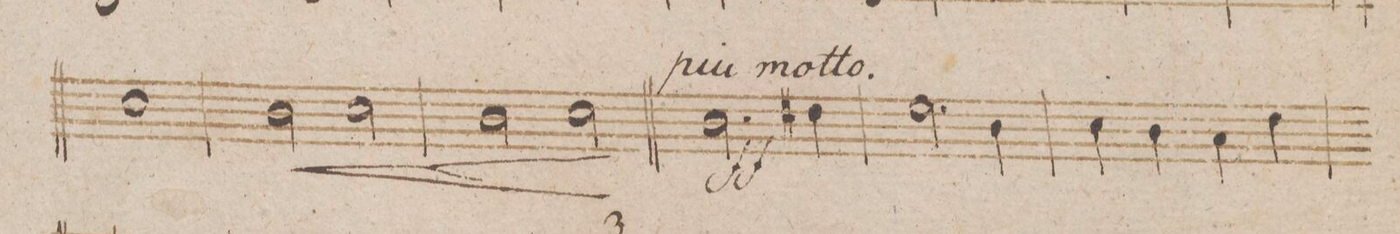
**kern	**dynam
*I"Clarinetto 2do in B.	*
*clefG2	*
*k[b-]	*
*met(c)	*
*M4/4	*
1b-	.
=158	=158
2a\	<
2b-\	.
=159	=159
2a\	.
2b-\	[[
=160||	=160||
2.a\	ff
4cc#X\	.
=161	=161
2.dd\	.
4a\	.
=162	=162
4b-\	.
4a\	.
4g\	.
4cc\	.
=163	=163
*-	*-
